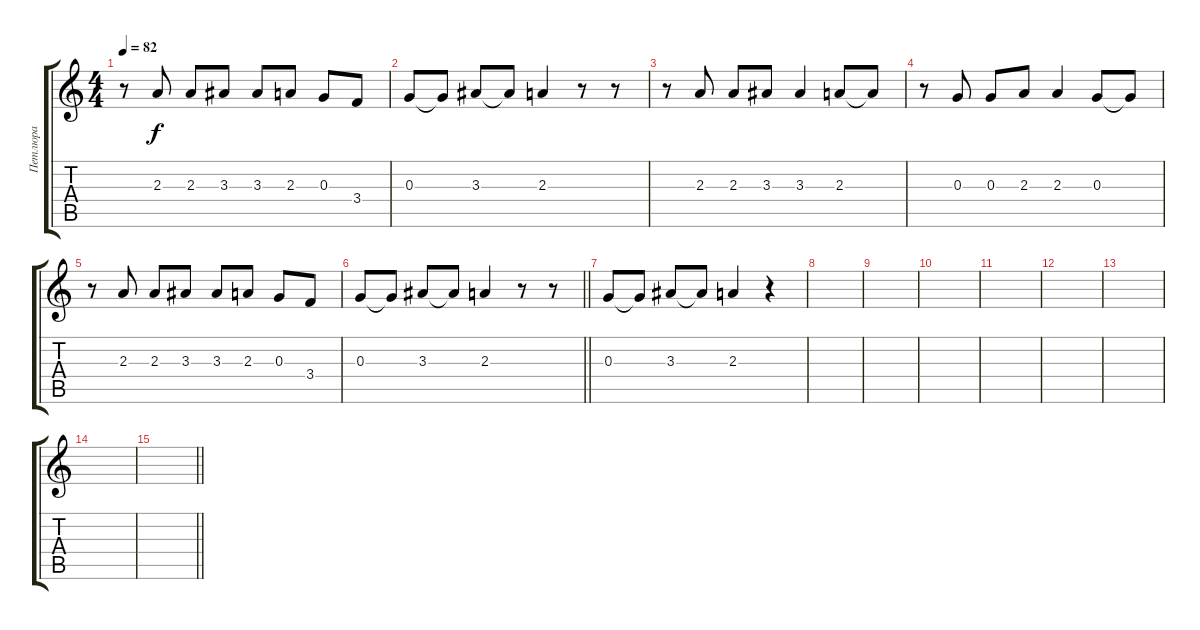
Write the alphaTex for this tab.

\track ("Петлюра" "Петлюра") {instrument electricguitarmuted}
\staff {score tabs}
\tuning (E4 B3 G3 D3 A2 E2) {hide}
\ts (4 4)
\tempo 82
\clef g2
\ks c
r.8{dy f} 2.3.8 2.3.8 3.3.8 3.3.8 2.3.8 0.3.8 3.4.8 |
0.3.8 0.3{t}.8 3.3.8 3.3{t}.8 2.3.4 r.8 r.8 |
r.8 2.3.8 2.3.8 3.3.8 3.3.4 2.3.8 2.3{t}.8 |
r.8 0.3.8 0.3.8 2.3.8 2.3.4 0.3.8 0.3{t}.8 |
r.8 2.3.8 2.3.8 3.3.8 3.3.8 2.3.8 0.3.8 3.4.8 |
\barLineRight lightlight
0.3.8 0.3{t}.8 3.3.8 3.3{t}.8 2.3.4 r.8 r.8 |
0.3.8 0.3{t}.8 3.3.8 3.3{t}.8 2.3.4 r.4 |
|
|
|
|
|
|
|
\barLineRight lightlight
